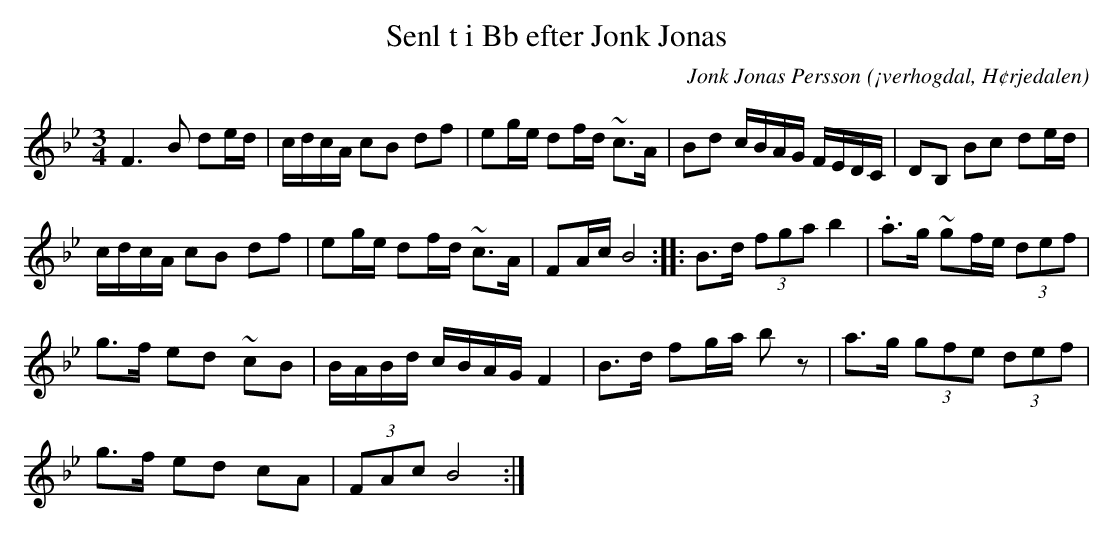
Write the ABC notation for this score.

X:1
T:Senl t i Bb efter Jonk Jonas
O:¡verhogdal, H¢rjedalen
M:3/4
C:Jonk Jonas Persson
K:Bb
F2> B2 de/d/ | c/2d/2c/2A/2 cB df | eg/2e/2 df/2d/2 ~c>A | Bd c/2B/2A/2G/2 F/2E/2D/2C/2 | DB, Bc de/2d/2 |
 c/2d/2c/2A/2 cB df | eg/2e/2 df/2d/2 ~c>A | FA/2c/2 B4 :: B>d (3fga b2 | .a>g ~gf/2e/2 (3def |
g>f ed ~cB | B/2A/2B/2d/2 c/2B/2A/2G/2 F2 | B>d fg/2a/2 b z | a>g (3gfe (3def |
g>f ed cA | (3FAc B4 :|
